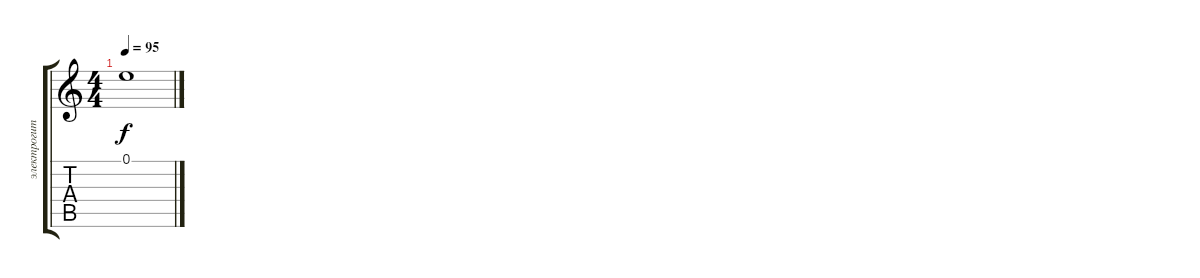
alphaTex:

\track ("электрогитара" "электрогит") {instrument electricguitarclean}
\staff {score tabs}
\tuning (E4 B3 G3 D3 A2 E2) {hide}
\ts (4 4)
\tempo 95
\clef g2
\ks c
0.1{t}.1{dy f}
